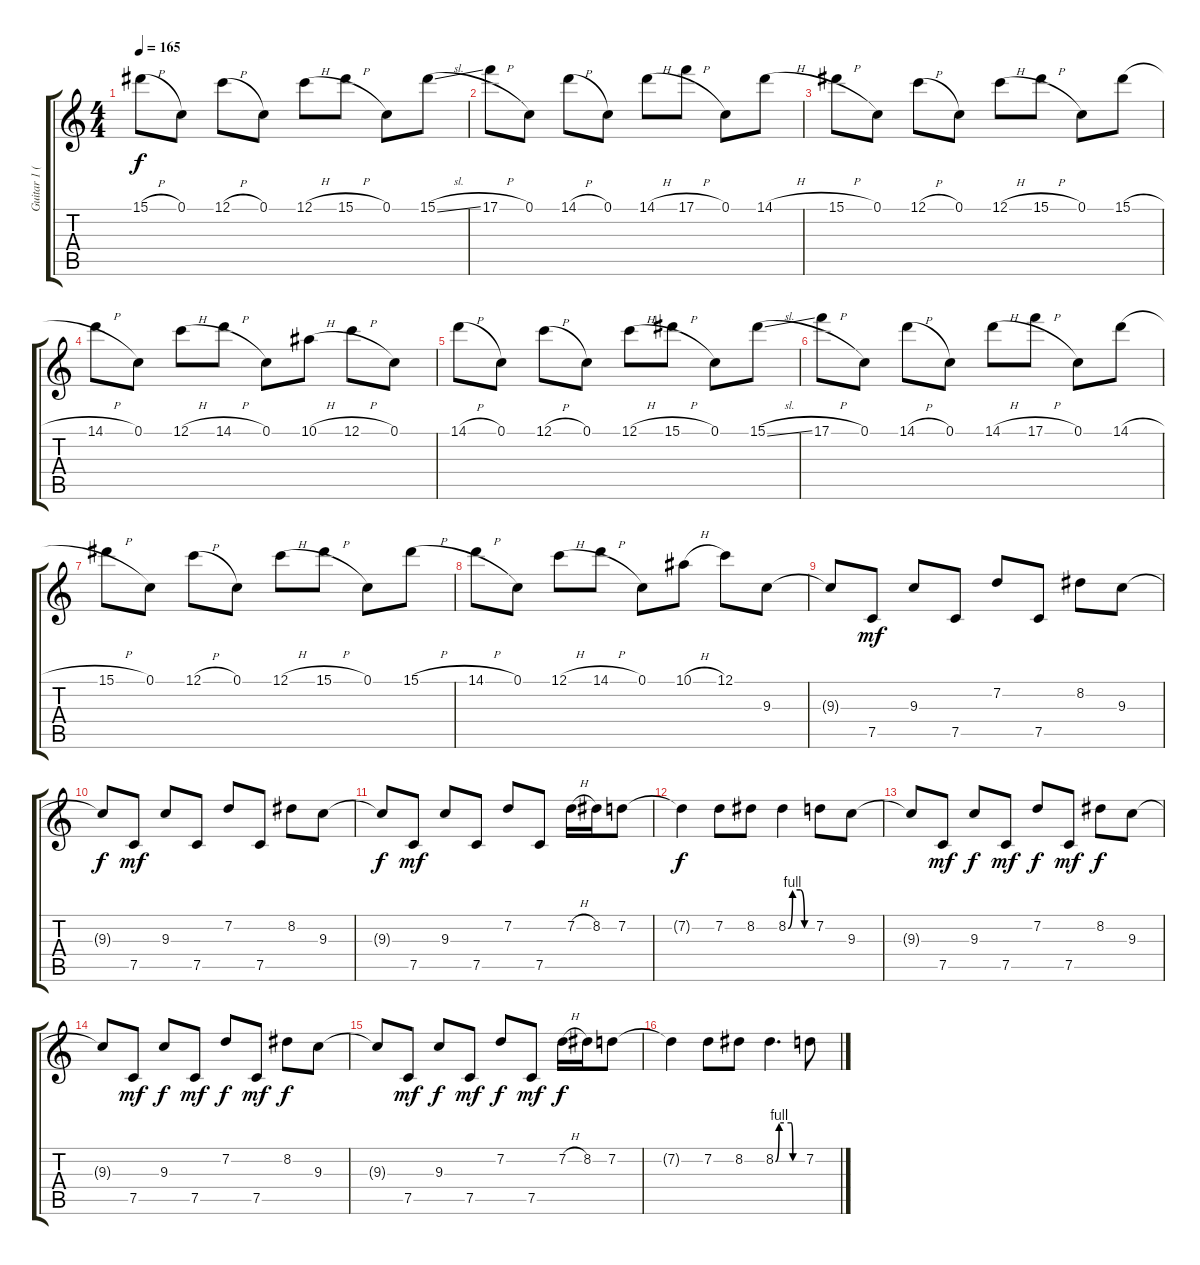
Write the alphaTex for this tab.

\track ("Guitar 1 (Solo)" "Guitar 1 (") {instrument distortionguitar}
\staff {score tabs}
\tuning (C4 G3 Eb3 Bb2 F2 C2) {hide}
\ts (4 4)
\tempo 165
\clef g2
\ks c
15.1{h}.8{dy f} 0.1.8 12.1{h}.8 0.1.8 12.1{h}.8 15.1{h}.8 0.1.8 15.1{sl}.8 |
17.1{h}.8 0.1.8 14.1{h}.8 0.1.8 14.1{h}.8 17.1{h}.8 0.1.8 14.1{h}.8 |
15.1{h}.8 0.1.8 12.1{h}.8 0.1.8 12.1{h}.8 15.1{h}.8 0.1.8 15.1{h}.8 |
14.1{h}.8 0.1.8 12.1{h}.8 14.1{h}.8 0.1.8 10.1{h}.8 12.1{h}.8 0.1.8 |
14.1{h}.8 0.1.8 12.1{h}.8 0.1.8 12.1{h}.8 15.1{h}.8 0.1.8 15.1{sl}.8 |
17.1{h}.8 0.1.8 14.1{h}.8 0.1.8 14.1{h}.8 17.1{h}.8 0.1.8 14.1{h}.8 |
15.1{h}.8 0.1.8 12.1{h}.8 0.1.8 12.1{h}.8 15.1{h}.8 0.1.8 15.1{h}.8 |
14.1{h}.8 0.1.8 12.1{h}.8 14.1{h}.8 0.1.8 10.1{h}.8 12.1.8 9.3.8{balance 3 instrument distortionguitar} |
9.3{t}.8 7.5.8{dy mf} 9.3.8 7.5.8 7.2.8 7.5.8 8.2.8 9.3.8 |
9.3{t}.8{dy f} 7.5.8{dy mf} 9.3.8 7.5.8 7.2.8 7.5.8 8.2.8 9.3.8 |
9.3{t}.8{dy f} 7.5.8{dy mf} 9.3.8 7.5.8 7.2.8 7.5.8 7.2{h}.16 8.2.16 7.2.8 |
7.2{t}.4{dy f} 7.2.8 8.2.8 8.2{be (custom 0 0 11 4 30 4 41 0 60 0)}.4 7.2.8 9.3.8 |
9.3{t}.8 7.5.8{dy mf} 9.3.8{dy f} 7.5.8{dy mf} 7.2.8{dy f} 7.5.8{dy mf} 8.2.8{dy f} 9.3.8 |
9.3{t}.8 7.5.8{dy mf} 9.3.8{dy f} 7.5.8{dy mf} 7.2.8{dy f} 7.5.8{dy mf} 8.2.8{dy f} 9.3.8 |
9.3{t}.8 7.5.8{dy mf} 9.3.8{dy f} 7.5.8{dy mf} 7.2.8{dy f} 7.5.8{dy mf} 7.2{h}.16{dy f} 8.2.16 7.2.8 |
7.2{t}.4 7.2.8 8.2.8 8.2{be (custom 0 0 8 4 35 4 39 0 60 0)}.4{d} 7.2.8
